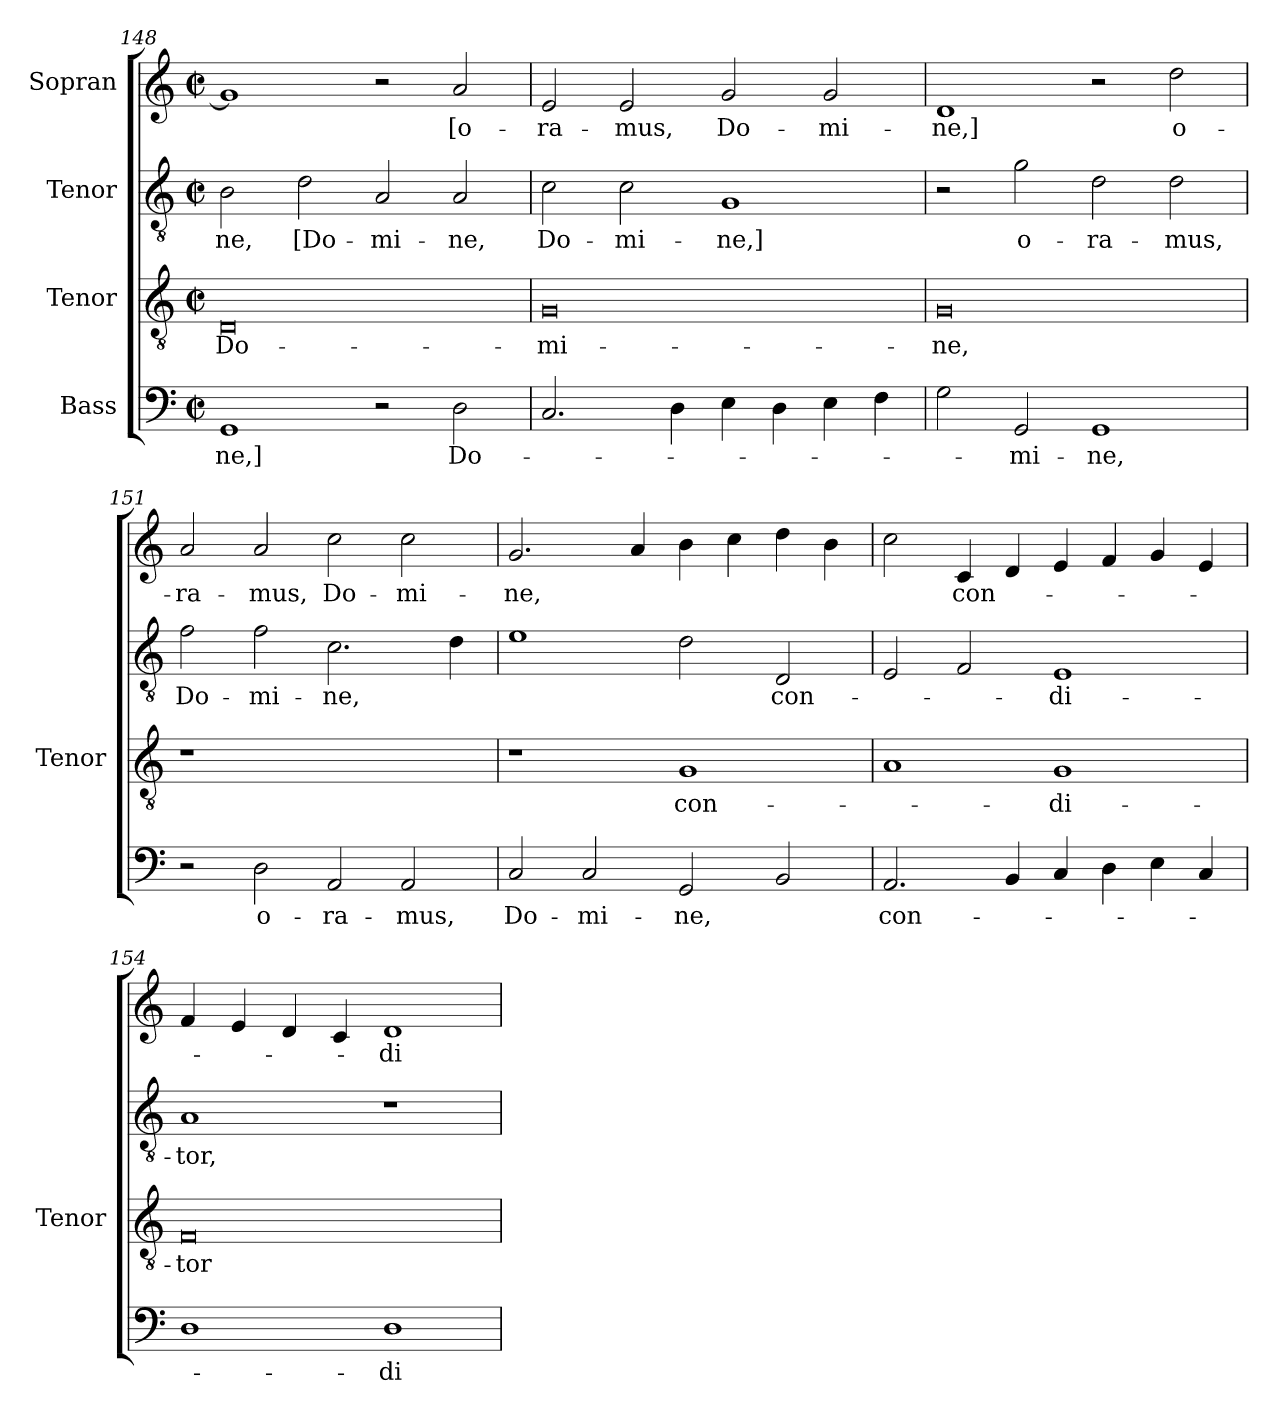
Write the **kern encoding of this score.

**kern	**text	**kern	**text	**kern	**text	**kern	**text
*part4	*part4	*part3	*part3	*part2	*part2	*part1	*part1
*staff4	*staff4	*staff3	*staff3	*staff2	*staff2	*staff1	*staff1
*I"Bass	*	*I"Tenor	*	*I"Tenor	*	*I"Sopran	*
*	*	*I'Tenor	*	*	*	*	*
*clefF4	*	*clefGv2	*	*clefGv2	*	*clefG2	*
*	*	*ITrd7c12	*	*ITrd7c12	*	*	*
*k[]	*	*k[]	*	*k[]	*	*k[]	*
*M2/2	*	*M2/2	*	*M2/2	*	*M2/2	*
*met(c|)	*	*met(c|)	*	*met(c|)	*	*met(c|)	*
=148	=148	=148	=148	=148	=148	=148	=148
!	!LO:LY:b:color=#000000	!	!	!	!	!	!
!	!	!	!LO:LY:b:color=#000000	!	!	!	!
!	!	!	!	!	!LO:LY:b:color=#000000	!	!
1GGi	-ne,]	0DDi	Do-	2BBi\	-ne,	1gi]	.
!	!	!	!	!	!LO:LY:b:color=#000000	!	!
.	.	.	.	2Di\	[Do-	.	.
!	!	!	!	!	!LO:LY:b:color=#000000	!	!
2r	.	.	.	2AAi/	-mi-	2r	.
!	!LO:LY:b:color=#000000	!	!	!	!	!	!
!	!	!	!	!	!LO:LY:b:color=#000000	!	!
!	!	!	!	!	!	!	!LO:LY:b:color=#000000
2Di\	Do-	.	.	2AAi/	-ne,	2ai/	[o-
=149	=149	=149	=149	=149	=149	=149	=149
!	!	!	!LO:LY:b:color=#000000	!	!	!	!
!	!	!	!	!	!LO:LY:b:color=#000000	!	!
!	!	!	!	!	!	!	!LO:LY:b:color=#000000
2.Ci/	.	0GGi	-mi-	2Ci\	Do-	2ei/	-ra-
!	!	!	!	!	!LO:LY:b:color=#000000	!	!
!	!	!	!	!	!	!	!LO:LY:b:color=#000000
.	.	.	.	2Ci\	-mi-	2ei/	-mus,
4Di\	.	.	.	.	.	.	.
!	!	!	!	!	!LO:LY:b:color=#000000	!	!
!	!	!	!	!	!	!	!LO:LY:b:color=#000000
4Ei\	.	.	.	1GGi	-ne,]	2gi/	Do-
4Di\	.	.	.	.	.	.	.
!	!	!	!	!	!	!	!LO:LY:b:color=#000000
4Ei\	.	.	.	.	.	2gi/	-mi-
4Fi\	.	.	.	.	.	.	.
=150	=150	=150	=150	=150	=150	=150	=150
!	!	!	!LO:LY:b:color=#000000	!	!	!	!
!	!	!	!	!	!	!	!LO:LY:b:color=#000000
2Gi\	.	0GGi	-ne,	2r	.	1di	-ne,]
!	!LO:LY:b:color=#000000	!	!	!	!	!	!
!	!	!	!	!	!LO:LY:b:color=#000000	!	!
2GGi/	-mi-	.	.	2Gi\	o-	.	.
!	!LO:LY:b:color=#000000	!	!	!	!	!	!
!	!	!	!	!	!LO:LY:b:color=#000000	!	!
1GGi	-ne,	.	.	2Di\	-ra-	2r	.
!	!	!	!	!	!LO:LY:b:color=#000000	!	!
!	!	!	!	!	!	!	!LO:LY:b:color=#000000
.	.	.	.	2Di\	-mus,	2ddi\	o-
=151	=151	=151	=151	=151	=151	=151	=151
!	!	!LO:N:vis=1	!	!	!	!	!
!	!	!	!	!	!LO:LY:b:color=#000000	!	!
!	!	!	!	!	!	!	!LO:LY:b:color=#000000
2r	.	1r	.	2Fi\	Do-	2ai/	-ra-
!	!LO:LY:b:color=#000000	!	!	!	!	!	!
!	!	!	!	!	!LO:LY:b:color=#000000	!	!
!	!	!	!	!	!	!	!LO:LY:b:color=#000000
2Di\	o-	.	.	2Fi\	-mi-	2ai/	-mus,
!	!LO:LY:b:color=#000000	!	!	!	!	!	!
!	!	!	!	!	!LO:LY:b:color=#000000	!	!
!	!	!	!	!	!	!	!LO:LY:b:color=#000000
2AAi/	-ra-	1ryy	.	2.Ci\	-ne,	2cci\	Do-
!	!LO:LY:b:color=#000000	!	!	!	!	!	!
!	!	!	!	!	!	!	!LO:LY:b:color=#000000
2AAi/	-mus,	.	.	.	.	2cci\	-mi-
.	.	.	.	4Di\	.	.	.
=152	=152	=152	=152	=152	=152	=152	=152
!	!LO:LY:b:color=#000000	!	!	!	!	!	!
!	!	!	!	!	!	!	!LO:LY:b:color=#000000
2Ci/	Do-	1r	.	1Ei	.	2.gi/	-ne,
!	!LO:LY:b:color=#000000	!	!	!	!	!	!
2Ci/	-mi-	.	.	.	.	.	.
.	.	.	.	.	.	4ai/	.
!	!LO:LY:b:color=#000000	!	!	!	!	!	!
!	!	!	!LO:LY:b:color=#000000	!	!	!	!
2GGi/	-ne,	1GGi	con-	2Di\	.	4bi\	.
.	.	.	.	.	.	4cci\	.
!	!	!	!	!	!LO:LY:b:color=#000000	!	!
2BBi/	.	.	.	2DDi/	con-	4ddi\	.
.	.	.	.	.	.	4bi\	.
=153	=153	=153	=153	=153	=153	=153	=153
!	!LO:LY:b:color=#000000	!	!	!	!	!	!
2.AAi/	con-	1AAi	.	2EEi/	.	2cci\	.
!	!	!	!	!	!	!	!LO:LY:b:color=#000000
.	.	.	.	2FFi/	.	4ci/	con-
4BBi/	.	.	.	.	.	4di/	.
!	!	!	!LO:LY:b:color=#000000	!	!	!	!
!	!	!	!	!	!LO:LY:b:color=#000000	!	!
4Ci/	.	1GGi	-di-	1EEi	-di-	4ei/	.
4Di\	.	.	.	.	.	4fi/	.
4Ei\	.	.	.	.	.	4gi/	.
4Ci/	.	.	.	.	.	4ei/	.
!!LO:LB:g=z
=154	=154	=154	=154	=154	=154	=154	=154
!	!	!	!LO:LY:b:color=#000000	!	!	!	!
!	!	!	!	!	!LO:LY:b:color=#000000	!	!
1Di	.	0FFi	-tor	1AAi	-tor,	4fi/	.
.	.	.	.	.	.	4ei/	.
.	.	.	.	.	.	4di/	.
.	.	.	.	.	.	4ci/	.
!	!LO:LY:b:color=#000000	!	!	!	!	!	!
!	!	!	!	!	!	!	!LO:LY:b:color=#000000
1Di	-di-	.	.	1r	.	1di	-di-
=	=	=	=	=	=	=	=
*-	*-	*-	*-	*-	*-	*-	*-
